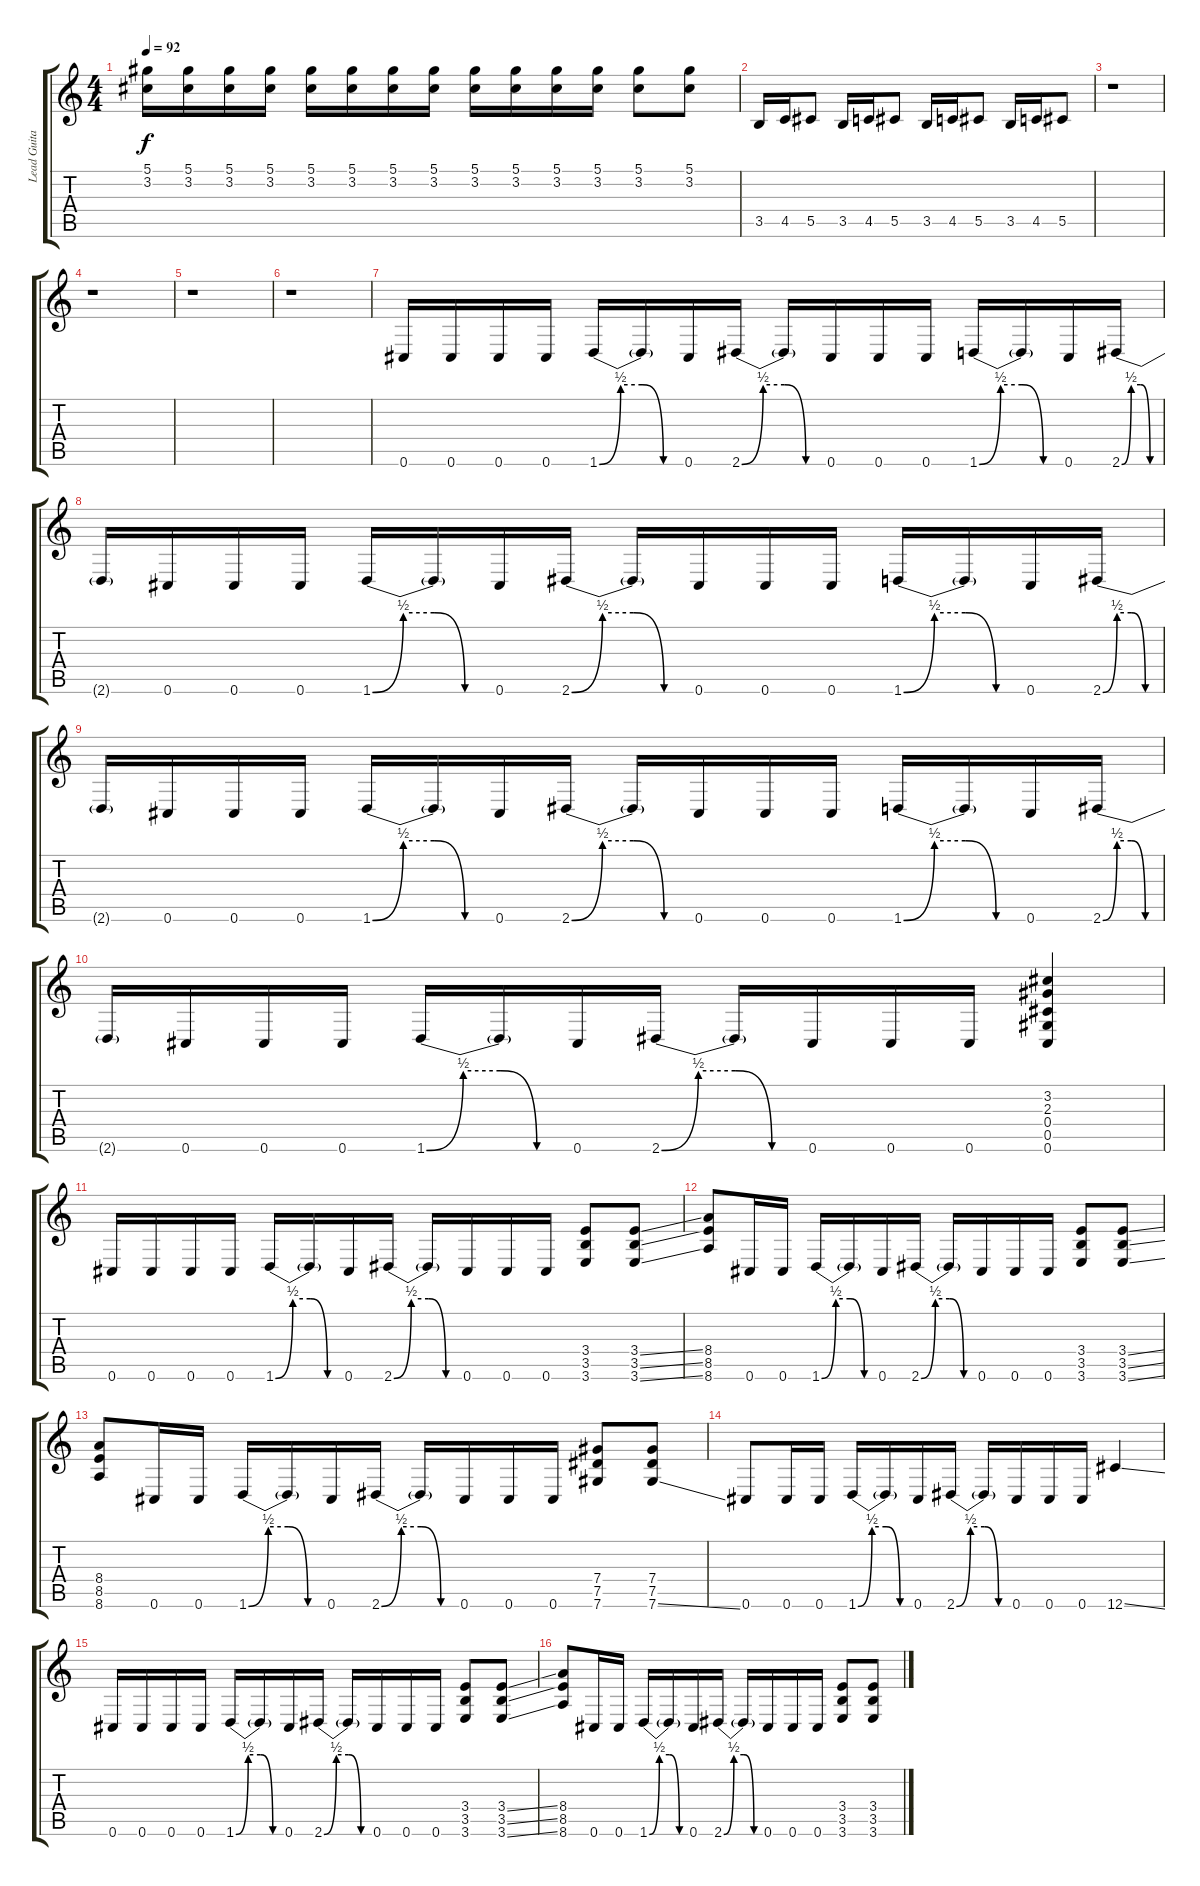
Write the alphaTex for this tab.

\track ("Lead Guitar" "Lead Guita") {instrument distortionguitar}
\staff {score tabs}
\tuning (Eb4 Bb3 Gb3 Db3 Ab2 Db2) {hide}
\ts (4 4)
\tempo 92
\clef g2
\ks c
(5.1 3.2).16{dy f} (5.1 3.2).16 (5.1 3.2).16 (5.1 3.2).16 (5.1 3.2).16 (5.1 3.2).16 (5.1 3.2).16 (5.1 3.2).16 (5.1 3.2).16 (5.1 3.2).16 (5.1 3.2).16 (5.1 3.2).16 (5.1 3.2).8 (5.1 3.2).8 |
3.5.16 4.5.16 5.5.8 3.5.16 4.5.16 5.5.8 3.5.16 4.5.16 5.5.8 3.5.16 4.5.16 5.5.8 |
r.1 |
r.1 |
r.1 |
r.1 |
0.6.16 0.6.16 0.6.16 0.6.16 1.6{be (custom 0 0 15 2 30 2 45 0 60 0)}.16 1.6{t}.16 0.6.16 2.6{be (custom 0 0 15 2 30 2 45 0 60 0)}.16 2.6{t}.16 0.6.16 0.6.16 0.6.16 1.6{be (custom 0 0 15 2 30 2 45 0 60 0)}.16 1.6{t}.16 0.6.16 2.6{be (custom 0 0 15 2 30 2 45 0 60 0)}.16 |
2.6{t}.16 0.6.16 0.6.16 0.6.16 1.6{be (custom 0 0 15 2 30 2 45 0 60 0)}.16 1.6{t}.16 0.6.16 2.6{be (custom 0 0 15 2 30 2 45 0 60 0)}.16 2.6{t}.16 0.6.16 0.6.16 0.6.16 1.6{be (custom 0 0 15 2 30 2 45 0 60 0)}.16 1.6{t}.16 0.6.16 2.6{be (custom 0 0 15 2 30 2 45 0 60 0)}.16 |
2.6{t}.16 0.6.16 0.6.16 0.6.16 1.6{be (custom 0 0 15 2 30 2 45 0 60 0)}.16 1.6{t}.16 0.6.16 2.6{be (custom 0 0 15 2 30 2 45 0 60 0)}.16 2.6{t}.16 0.6.16 0.6.16 0.6.16 1.6{be (custom 0 0 15 2 30 2 45 0 60 0)}.16 1.6{t}.16 0.6.16 2.6{be (custom 0 0 15 2 30 2 45 0 60 0)}.16 |
2.6{t}.16 0.6.16 0.6.16 0.6.16 1.6{be (custom 0 0 15 2 30 2 45 0 60 0)}.16 1.6{t}.16 0.6.16 2.6{be (custom 0 0 15 2 30 2 45 0 60 0)}.16 2.6{t}.16 0.6.16 0.6.16 0.6.16 (3.2 2.3 0.4 0.5 0.6).4 |
0.6.16 0.6.16 0.6.16 0.6.16 1.6{be (custom 0 0 15 2 30 2 45 0 60 0)}.16 1.6{t}.16 0.6.16 2.6{be (custom 0 0 15 2 30 2 45 0 60 0)}.16 2.6{t}.16 0.6.16 0.6.16 0.6.16 (3.4 3.5 3.6).8 (3.4{ss} 3.5{ss} 3.6{ss}).8 |
(8.4 8.5 8.6).8 0.6.16 0.6.16 1.6{be (custom 0 0 15 2 30 2 45 0 60 0)}.16 1.6{t}.16 0.6.16 2.6{be (custom 0 0 15 2 30 2 45 0 60 0)}.16 2.6{t}.16 0.6.16 0.6.16 0.6.16 (3.4 3.5 3.6).8 (3.4{ss} 3.5{ss} 3.6{ss}).8 |
(8.4 8.5 8.6).8 0.6.16 0.6.16 1.6{be (custom 0 0 15 2 30 2 45 0 60 0)}.16 1.6{t}.16 0.6.16 2.6{be (custom 0 0 15 2 30 2 45 0 60 0)}.16 2.6{t}.16 0.6.16 0.6.16 0.6.16 (7.4 7.5 7.6).8 (7.4 7.5 7.6{ss}).8 |
0.6.8 0.6.16 0.6.16 1.6{be (custom 0 0 15 2 30 2 45 0 60 0)}.16 1.6{t}.16 0.6.16 2.6{be (custom 0 0 15 2 30 2 45 0 60 0)}.16 2.6{t}.16 0.6.16 0.6.16 0.6.16 12.6{ss}.4 |
0.6.16 0.6.16 0.6.16 0.6.16 1.6{be (custom 0 0 15 2 30 2 45 0 60 0)}.16 1.6{t}.16 0.6.16 2.6{be (custom 0 0 15 2 30 2 45 0 60 0)}.16 2.6{t}.16 0.6.16 0.6.16 0.6.16 (3.4 3.5 3.6).8 (3.4{ss} 3.5{ss} 3.6{ss}).8 |
(8.4 8.5 8.6).8 0.6.16 0.6.16 1.6{be (custom 0 0 15 2 30 2 45 0 60 0)}.16 1.6{t}.16 0.6.16 2.6{be (custom 0 0 15 2 30 2 45 0 60 0)}.16 2.6{t}.16 0.6.16 0.6.16 0.6.16 (3.4 3.5 3.6).8 (3.4{ss} 3.5{ss} 3.6{ss}).8
